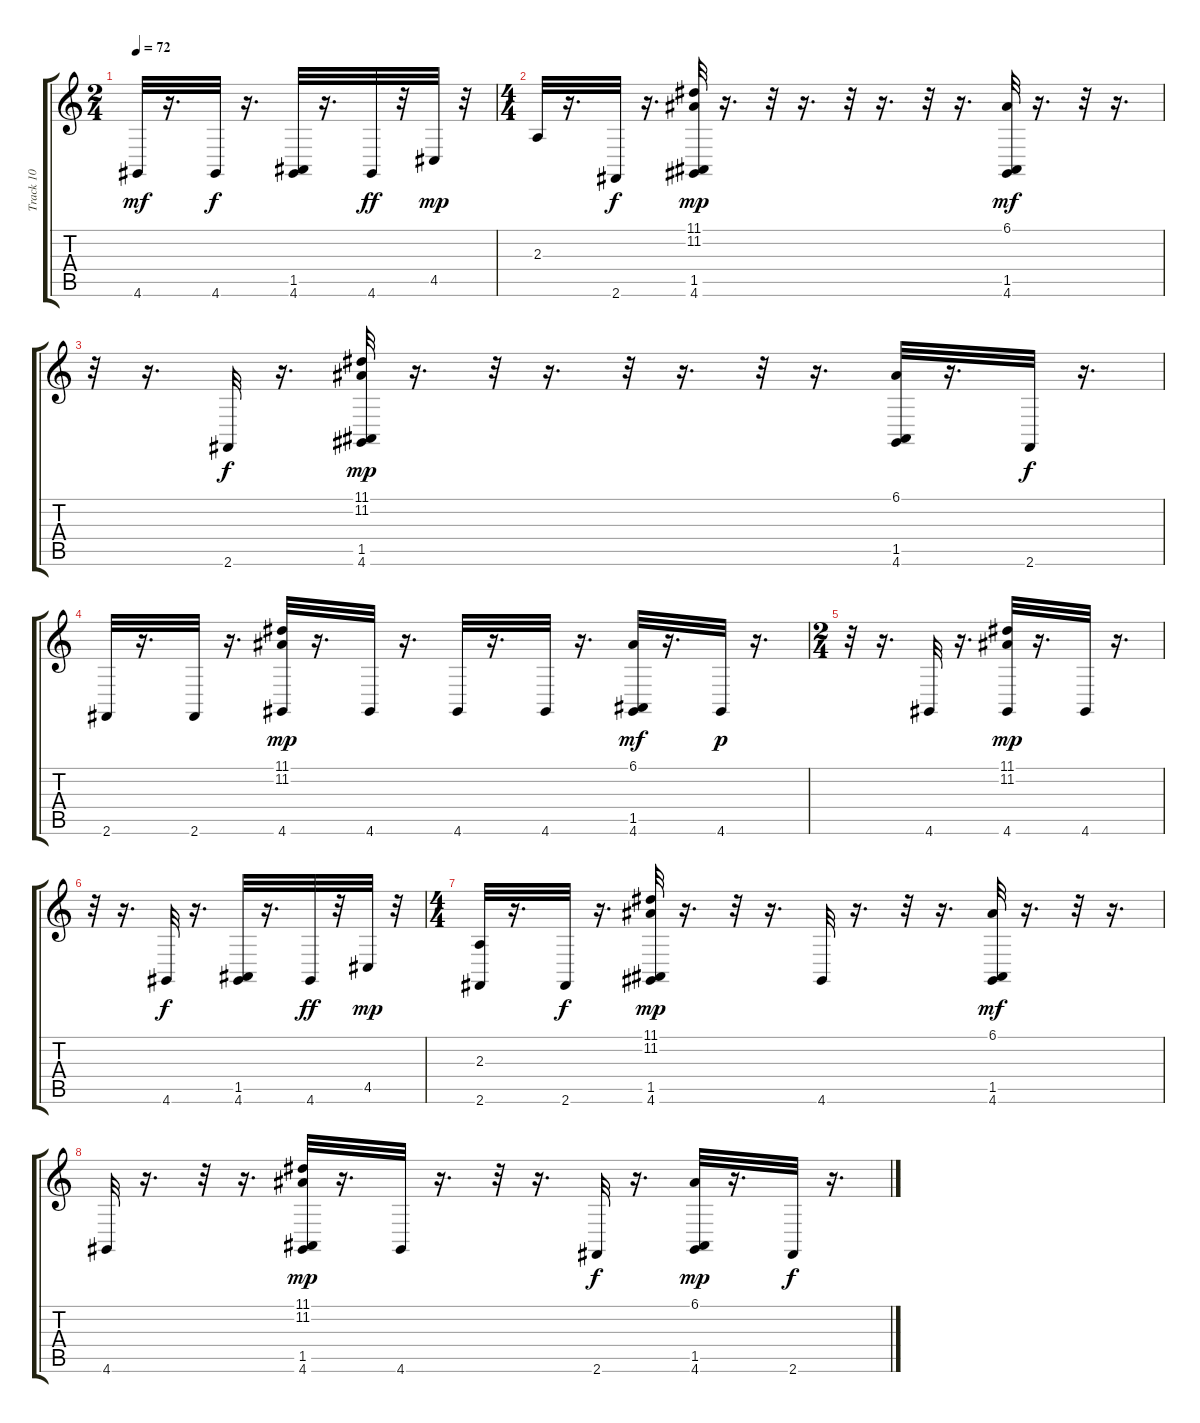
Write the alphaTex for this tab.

\track ("Track 10" "Track 10") {instrument acousticgrandpiano}
\staff {score tabs}
\tuning (E4 B3 G3 D3 A2 E2) {hide}
\ts (2 4)
\tempo 72
\clef g2
\ks c
4.6.32{dy mf} r.16{d} 4.6.32{dy f instrument acousticgrandpiano} r.16{d} (1.5 4.6).32 r.16{d} 4.6.32{dy ff} r.32 4.5.32{dy mp} r.32 |
\ts (4 4)
2.3.32 r.16{d} 2.6.32{dy f} r.16{d} (11.1 11.2 1.5 4.6).32{dy mp} r.16{d} r.32 r.16{d} r.32 r.16{d} r.32 r.16{d} (6.1 1.5 4.6).32{dy mf} r.16{d} r.32 r.16{d} |
r.32 r.16{d} 2.6.32{dy f} r.16{d} (11.1 11.2 1.5 4.6).32{dy mp} r.16{d} r.32 r.16{d} r.32 r.16{d} r.32 r.16{d} (6.1 1.5 4.6).32 r.16{d} 2.6.32{dy f} r.16{d} |
2.6.32 r.16{d} 2.6.32 r.16{d} (11.1 11.2 4.6).32{dy mp} r.16{d} 4.6.32 r.16{d} 4.6.32 r.16{d} 4.6.32 r.16{d} (6.1 1.5 4.6).32{dy mf} r.16{d} 4.6.32{dy p} r.16{d} |
\ts (2 4)
r.32 r.16{d} 4.6.32 r.16{d} (11.1 11.2 4.6).32{dy mp} r.16{d} 4.6.32 r.16{d} |
r.32 r.16{d} 4.6.32{dy f instrument acousticgrandpiano} r.16{d} (1.5 4.6).32 r.16{d} 4.6.32{dy ff} r.32 4.5.32{dy mp} r.32 |
\ts (4 4)
(2.3 2.6).32 r.16{d} 2.6.32{dy f} r.16{d} (11.1 11.2 1.5 4.6).32{dy mp} r.16{d} r.32 r.16{d} 4.6.32 r.16{d} r.32 r.16{d} (6.1 1.5 4.6).32{dy mf} r.16{d} r.32 r.16{d} |
4.6.32 r.16{d} r.32 r.16{d} (11.1 11.2 1.5 4.6).32{dy mp} r.16{d} 4.6.32 r.16{d} r.32 r.16{d} 2.6.32{dy f} r.16{d} (6.1 1.5 4.6).32{dy mp} r.16{d} 2.6.32{dy f} r.16{d}
